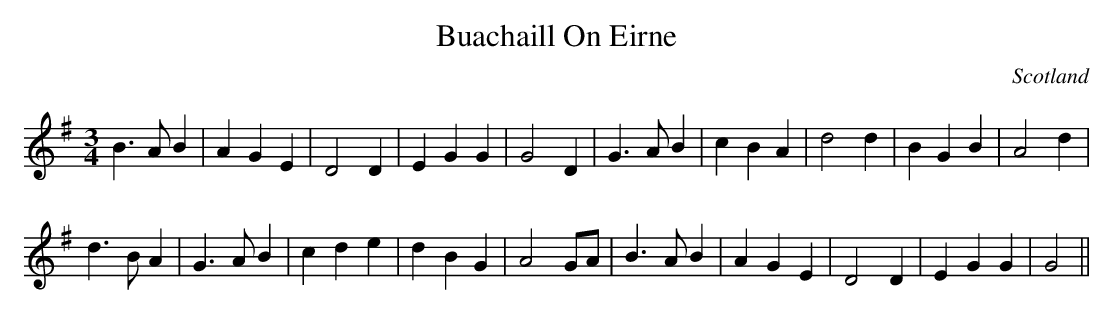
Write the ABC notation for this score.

X:1
T:Buachaill On Eirne
O:Scotland
O:Ireland
M:3/4
L:1/4
K:G
B>A B|AGE|D2D|EGG|G2D|\
G>AB|cBA|d2d|BGB|A2d|
d>BA|G>AB|cde|dBG|A2G/A/|\
B>AB|AGE|D2D|EGG|G2||
